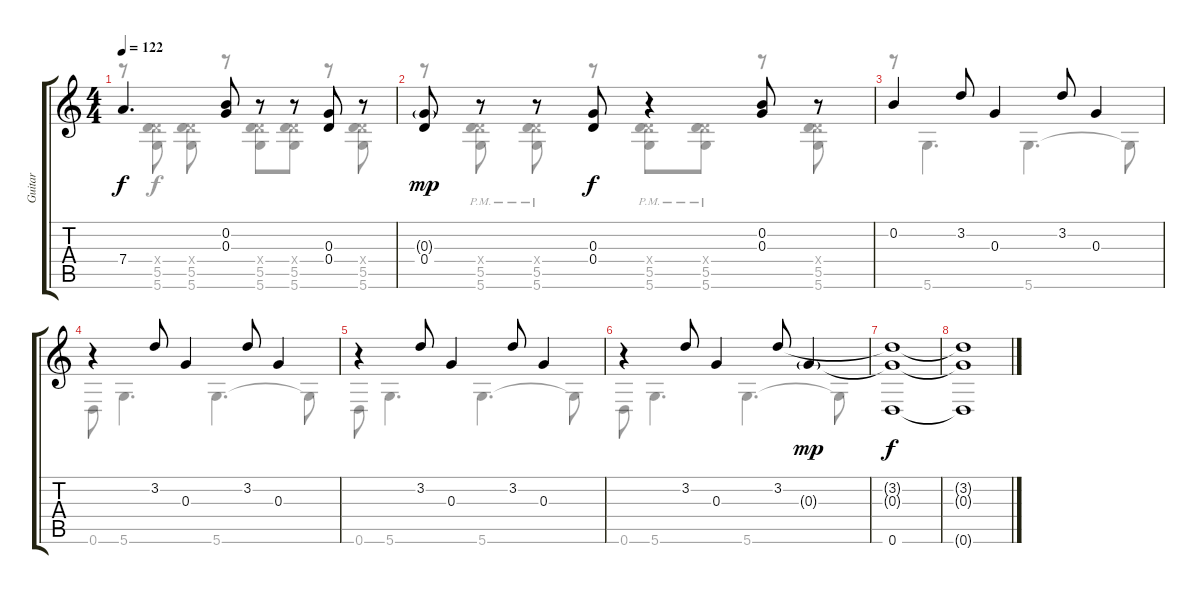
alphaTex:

\track ("Guitar" "Guitar") {instrument acousticguitarsteel}
\staff {score tabs}
\tuning (E4 B3 G3 D3 A2 D2) {hide}
\voice
\ts (4 4)
\tempo 122
\clef g2
\ks c
7.4.4{d dy f} (0.2 0.3).8 r.8 r.8 (0.3 0.4).8 r.8 |
(0.3{g} 0.4).8{dy mp} r.8 r.8 (0.3 0.4).8{dy f} r.4 (0.2 0.3).8 r.8 |
0.2.4 3.2.8 0.3.4 3.2.8 0.3.4 |
r.4 3.2.8 0.3.4 3.2.8 0.3.4 |
r.4 3.2.8 0.3.4 3.2.8 0.3.4 |
r.4 3.2.8 0.3.4 3.2.8 0.3{g}.4{dy mp} |
(3.2{t} 0.3{t} 0.6).1{dy f} |
(3.2{t} 0.3{t} 0.6{t}).1
\voice
\clef g2
\ottava regular
\simile none
\ks c
r.8{dy f} (0.4{x} 5.5 5.6).8 (0.4{x} 5.5 5.6).8 r.8 (0.4{x} 5.5 5.6).8 (0.4{x} 5.5 5.6).8 r.8 (0.4{x} 5.5 5.6).8 |
r.8 (0.4{x} 5.5{pm} 5.6{pm}).8 (0.4{x} 5.5{pm} 5.6{pm}).8 r.8 (0.4{x} 5.5 5.6{pm}).8 (0.4{x} 5.5 5.6{pm}).8 r.8 (0.4{x} 5.5 5.6).8 |
r.8 5.6.4{d} 5.6.4{d} 5.6{t}.8 |
0.6.8 5.6.4{d} 5.6.4{d} 5.6{t}.8 |
0.6.8 5.6.4{d} 5.6.4{d} 5.6{t}.8 |
0.6.8 5.6.4{d} 5.6.4{d} 5.6{t}.8 |
|
